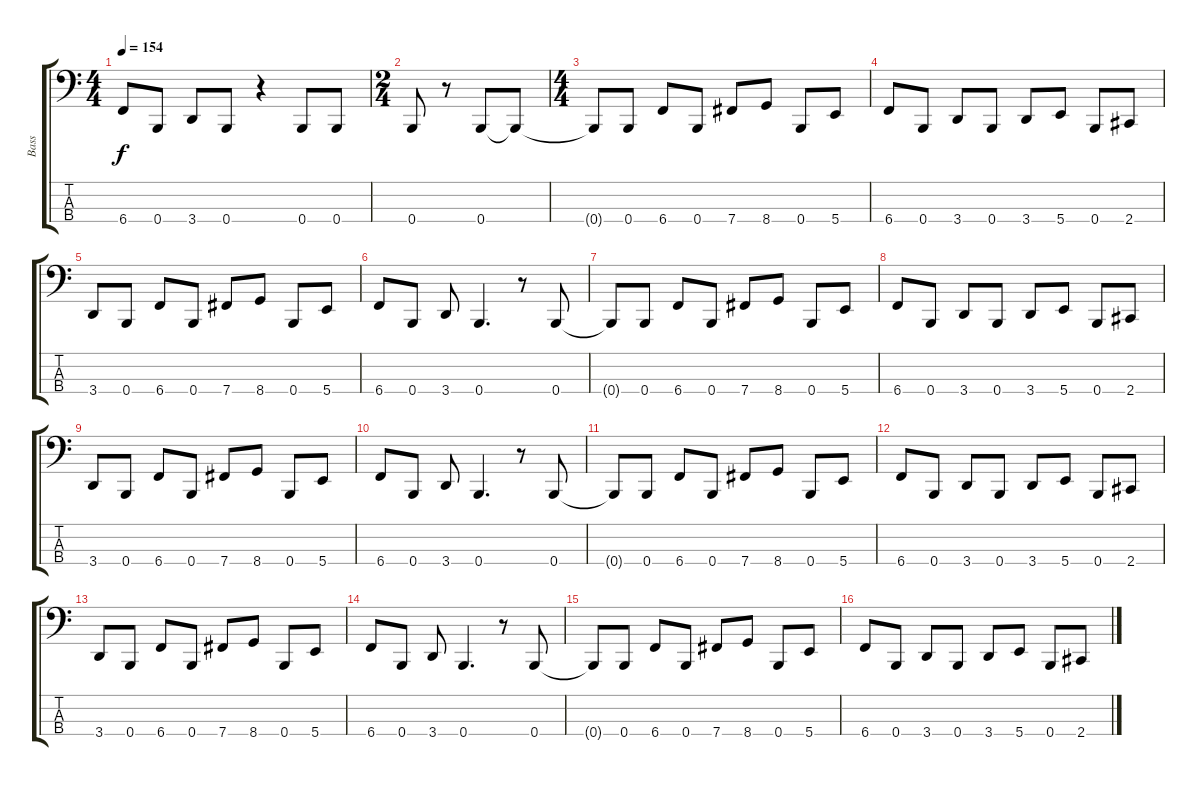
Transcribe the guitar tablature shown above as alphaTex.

\track ("Bass" "Bass") {instrument electricbasspick}
\staff {score tabs}
\tuning (D2 A1 E1 B0) {hide}
\ts (4 4)
\tempo 154
\clef f4
\ks c
6.4.8{dy f} 0.4.8 3.4.8 0.4.8 r.4 0.4.8 0.4.8 |
\ts (2 4)
0.4.8 r.8 0.4.8 0.4{t}.8 |
\ts (4 4)
0.4{t}.8 0.4.8 6.4.8 0.4.8 7.4.8 8.4.8 0.4.8 5.4.8 |
6.4.8 0.4.8 3.4.8 0.4.8 3.4.8 5.4.8 0.4.8 2.4.8 |
3.4.8 0.4.8 6.4.8 0.4.8 7.4.8 8.4.8 0.4.8 5.4.8 |
6.4.8 0.4.8 3.4.8 0.4.4{d} r.8 0.4.8 |
0.4{t}.8 0.4.8 6.4.8 0.4.8 7.4.8 8.4.8 0.4.8 5.4.8 |
6.4.8 0.4.8 3.4.8 0.4.8 3.4.8 5.4.8 0.4.8 2.4.8 |
3.4.8 0.4.8 6.4.8 0.4.8 7.4.8 8.4.8 0.4.8 5.4.8 |
6.4.8 0.4.8 3.4.8 0.4.4{d} r.8 0.4.8 |
0.4{t}.8 0.4.8 6.4.8 0.4.8 7.4.8 8.4.8 0.4.8 5.4.8 |
6.4.8 0.4.8 3.4.8 0.4.8 3.4.8 5.4.8 0.4.8 2.4.8 |
3.4.8 0.4.8 6.4.8 0.4.8 7.4.8 8.4.8 0.4.8 5.4.8 |
6.4.8 0.4.8 3.4.8 0.4.4{d} r.8 0.4.8 |
0.4{t}.8 0.4.8 6.4.8 0.4.8 7.4.8 8.4.8 0.4.8 5.4.8 |
6.4.8 0.4.8 3.4.8 0.4.8 3.4.8 5.4.8 0.4.8 2.4.8
